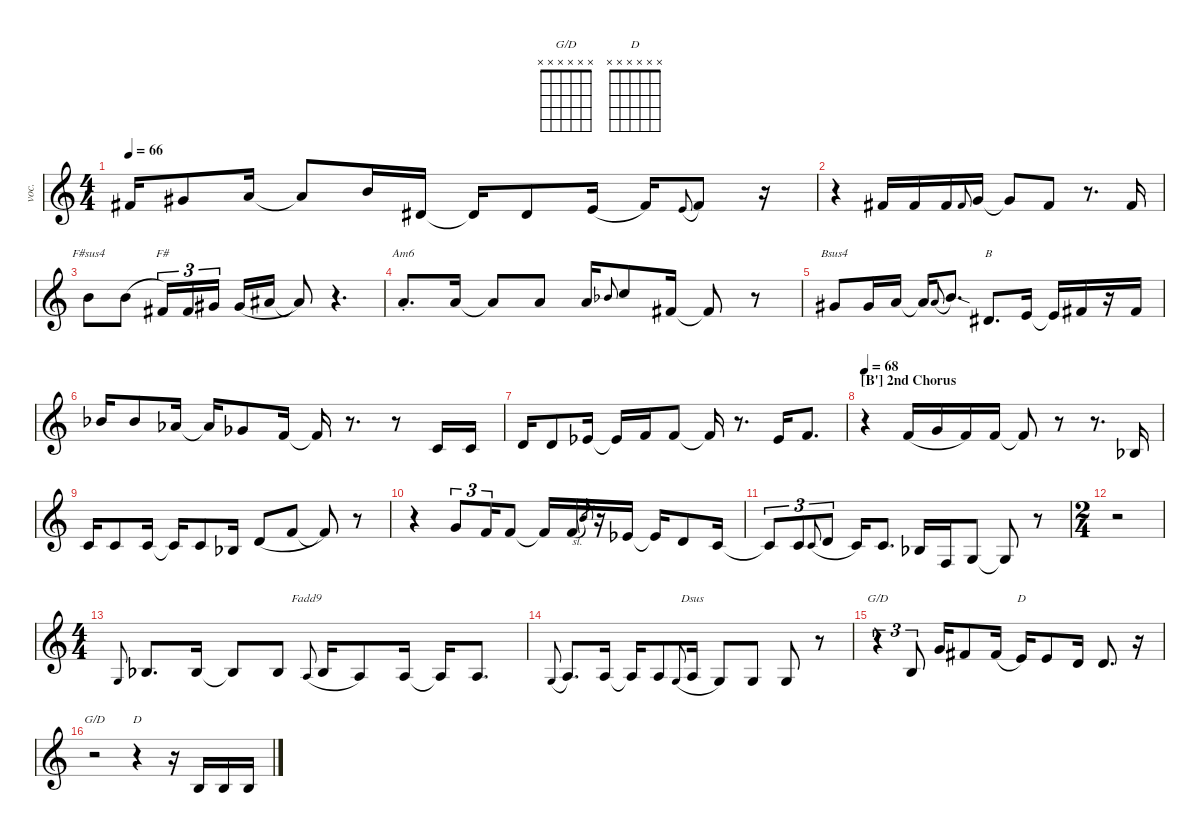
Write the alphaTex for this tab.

\defaultSystemsLayout 4
\hideDynamics
\bracketExtendMode nobrackets
\track ("Vocals" "voc.") {instrument voiceoohs}
\staff {score}
\tuning (E4 B3 G3 D3 A2 E2)
\chord ("B" x x x 1 x x) {showdiagram false showfingering false}
\chord ("F#sus4" x x 4 x x x) {showdiagram false showfingering false}
\chord ("F#" x x x 4 x x) {showdiagram false showfingering false}
\chord ("Am6" x x 2 x x x) {showdiagram false showfingering false}
\chord ("Bsus4" x x 1 x x x) {showdiagram false showfingering false}
\chord ("Fadd9" x x 2 x x x) {showdiagram false showfingering false}
\chord ("Dsus" 5 x x x x x) {showdiagram false showfingering false}
\chord ("G/D" x x x x x x)
\chord ("D" 0 x x x x x) {showdiagram false showfingering false}
\chord ("D" x x x x x x)
\ts (4 4)
\tempo 66
\clef g2
\ks c
4.4{acc #}.16{ot 8vb dy mf} 1.3{acc #}.8{ot 8vb} 2.3.16{ot 8vb} 2.3{t}.8{ot 8vb} 0.2.16{ot 8vb} 1.4{acc #}.16{ot 8vb} 1.4{t acc #}.16{ot 8vb} 1.4{acc #}.8{ot 8vb} 2.4.16{ot 8vb legatoorigin} 4.4{acc #}.16{ot 8vb} 2.4.8{ot 8vb gr onbeat legatoorigin} 4.4{acc #}.8{ot 8vb} r.16 |
r.4 4.4{acc #}.16{ot 8vb} 4.4{acc #}.16{ot 8vb} 4.4{acc #}.16{ot 8vb} 4.4{acc #}.8{ot 8vb gr onbeat} 5.4.16{ot 8vb} 5.4{t}.8{ot 8vb} 4.4{acc #}.8{ot 8vb} r.8{d} 4.4{acc #}.16{ot 8vb} |
4.3.8{ch "F#sus4" ot 8vb} 4.3.8{ot 8vb legatoorigin} 4.4{acc #}.16{tu (3 2) ch "F#" ot 8vb} 4.4{acc #}.16{tu (3 2) ot 8vb} 1.3{acc #}.16{tu (3 2) ot 8vb beam splitsecondary} 1.3{acc #}.16{ot 8vb legatoorigin} 3.3{acc #}.16{ot 8vb legatoorigin} 3.3{t acc #}.8{ot 8vb} r.4{d} |
2.3{st}.8{d ch "Am6" ot 8vb} 2.3.16{ot 8vb} 2.3{t}.8{ot 8vb} 2.3.8{ot 8vb} 2.3.16{ot 8vb} 3.3{acc b}.8{ot 8vb gr onbeat} 5.3.8{ot 8vb} 4.4{acc #}.16{ot 8vb} 4.4{t acc #}.8{ot 8vb} r.8 |
1.3{acc #}.8{ch "Bsus4" ot 8vb} 1.3{acc #}.16{ot 8vb} 2.3.16{ot 8vb} 2.3{t}.16{ot 8vb} 2.3.8{ot 8vb gr onbeat legatoorigin} 0.2{sod}.8{d ot 8vb} 1.4{acc #}.8{d ch "B" ot 8vb} 2.4.16{ot 8vb} 2.4{t}.16{ot 8vb} 4.4{acc #}.16{ot 8vb} r.16 4.4{acc #}.16{ot 8vb} |
3.3{acc b}.16{ot 8vb} 3.3{acc b}.8{ot 8vb} 1.3{acc b}.16{ot 8vb} 1.3{t acc b}.16{ot 8vb} 4.4{acc b}.8{ot 8vb} 3.4.16{ot 8vb} 3.4{t}.16{ot 8vb} r.8{d} r.8 3.5.16{ot 8vb} 3.5.16{ot 8vb} |
0.4.16{ot 8vb} 0.4.8{ot 8vb} 1.4{acc b}.16{ot 8vb} 1.4{t acc b}.16{ot 8vb} 3.4.16{ot 8vb} 3.4.8{ot 8vb} 3.4{t}.16{ot 8vb} r.8{d} 1.4{acc b}.16{ot 8vb} 3.4.8{d ot 8vb} |
\section ("B'" "2nd Chorus")
\tempo 68
r.4 1.1.16{legatoorigin} 3.1.16{legatoorigin} 1.1.16 1.1.16 1.1{t}.8 r.8 r.8{d} 3.3{acc b}.16 |
-4.1.16 -4.1.8 -4.1.16 -4.1{t}.16 -4.1.8 3.3{acc b}.16 3.2.8{legatoorigin} 1.1.8{legatoorigin} 1.1{t}.8 r.8 |
r.4 3.1.8{tu (3 2)} 1.1.16{tu (3 2) beam merge} 1.1.8 1.1{t}.16 1.1{sl}.16 7.1.8{gr} r.16 4.2{acc b}.16 4.2{t acc b}.16 -2.1.8 -4.1.16 |
-4.1{t}.8{tu (3 2)} -4.1.8{tu (3 2)} -4.1.8{tu (3 2) gr onbeat legatoorigin} -2.1.8{tu (3 2) legatoorigin} -4.1.16 -4.1.8{d} 3.3{acc b}.16 -11.1.16 -9.1.8 -9.1{t}.8 r.8 |
\ts (2 4)
\beaming (8 2 2)
r.2 |
\ts (4 4)
\beaming (8 2 2 2 2)
5.4.8{gr onbeat} -6.1{acc b}.8{d} 3.3{acc b}.16 3.3{t acc b}.8 3.3{acc b}.8 2.3.8{ch "Fadd9" gr onbeat legatoorigin} -6.1{acc b}.16{legatoorigin} -7.1.8 -7.1.16 -7.1{t}.16 -7.1.8{d} |
-9.1.8{gr onbeat legatoorigin} -7.1.8{d} -7.1.16 -7.1{t}.16 -7.1.8 -9.1.8{gr onbeat legatoorigin} -7.1.16{ch "Dsus" legatoorigin} -9.1.8 -9.1.8 -9.1.8 r.8 |
r.4{tu (3 2) ch "G/D"} -5.1.8{tu (3 2)} 3.1.16 2.1{acc #}.8 2.1{acc #}.16{legatoorigin} 0.1.16{ch "D"} 0.1.8 -2.1.16 -2.1.8{d} r.16 |
r.2{ch "G/D"} r.4{ch "D"} r.16 -5.1.16 -5.1.16 -5.1.16
